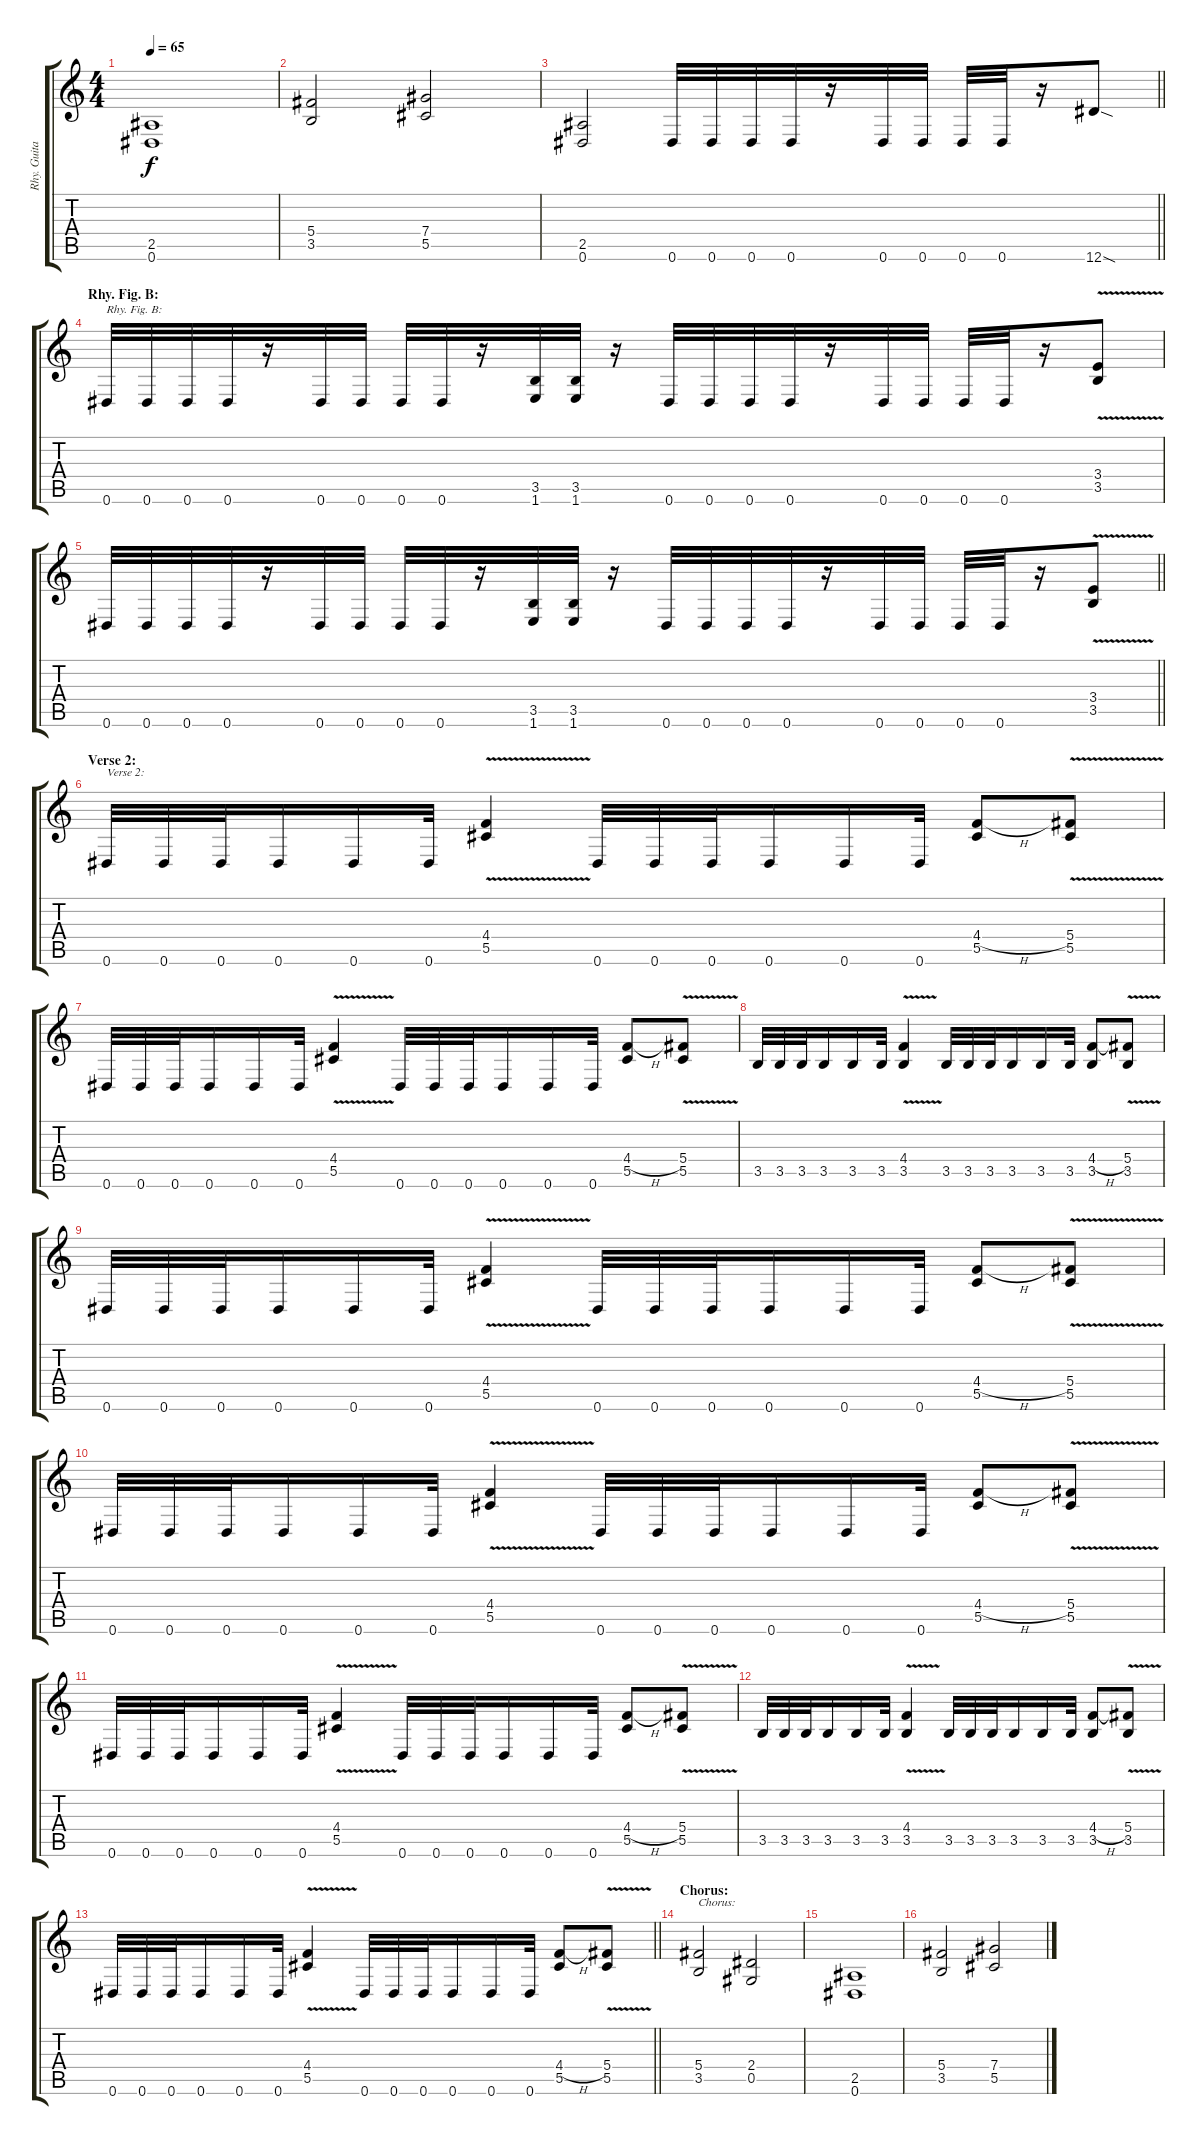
\track ("Rhy. Guitar 2" "Rhy. Guita") {instrument distortionguitar}
\staff {score tabs}
\tuning (Eb4 Bb3 Gb3 Db3 Ab2 Eb2) {hide}
\ts (4 4)
\tempo 65
\clef g2
\ks c
(2.5 0.6).1{dy f} |
(5.4 3.5).2 (7.4 5.5).2 |
\barLineRight lightlight
(2.5 0.6).2 0.6.32 0.6.32 0.6.32 0.6.32 r.16 0.6.32 0.6.32 0.6.32 0.6.32 r.16 12.6{sod}.8 |
\section ("" "Rhy. Fig. B:")
0.6.32{txt "Rhy. Fig. B:"} 0.6.32 0.6.32 0.6.32 r.16 0.6.32 0.6.32 0.6.32 0.6.32 r.16 (3.5 1.6).32 (3.5 1.6).32 r.16 0.6.32 0.6.32 0.6.32 0.6.32 r.16 0.6.32 0.6.32 0.6.32 0.6.32 r.16 (3.4 3.5{v}).8 |
\barLineRight lightlight
0.6.32 0.6.32 0.6.32 0.6.32 r.16 0.6.32 0.6.32 0.6.32 0.6.32 r.16 (3.5 1.6).32 (3.5 1.6).32 r.16 0.6.32 0.6.32 0.6.32 0.6.32 r.16 0.6.32 0.6.32 0.6.32 0.6.32 r.16 (3.4 3.5{v}).8 |
\section ("" "Verse 2:")
0.6.32{txt "Verse 2:"} 0.6.32 0.6.32 0.6.16 0.6.16 0.6.32 (4.4{v} 5.5).4 0.6.32 0.6.32 0.6.32 0.6.16 0.6.16 0.6.32 (4.4{h} 5.5).8 (5.4{v} 5.5).8 |
0.6.32 0.6.32 0.6.32 0.6.16 0.6.16 0.6.32 (4.4{v} 5.5).4 0.6.32 0.6.32 0.6.32 0.6.16 0.6.16 0.6.32 (4.4{h} 5.5).8 (5.4{v} 5.5).8 |
3.5.32 3.5.32 3.5.32 3.5.16 3.5.16 3.5.32 (4.4{v} 3.5).4 3.5.32 3.5.32 3.5.32 3.5.16 3.5.16 3.5.32 (4.4{h} 3.5).8 (5.4{v} 3.5).8 |
0.6.32 0.6.32 0.6.32 0.6.16 0.6.16 0.6.32 (4.4{v} 5.5).4 0.6.32 0.6.32 0.6.32 0.6.16 0.6.16 0.6.32 (4.4{h} 5.5).8 (5.4{v} 5.5).8 |
0.6.32 0.6.32 0.6.32 0.6.16 0.6.16 0.6.32 (4.4{v} 5.5).4 0.6.32 0.6.32 0.6.32 0.6.16 0.6.16 0.6.32 (4.4{h} 5.5).8 (5.4{v} 5.5).8 |
0.6.32 0.6.32 0.6.32 0.6.16 0.6.16 0.6.32 (4.4{v} 5.5).4 0.6.32 0.6.32 0.6.32 0.6.16 0.6.16 0.6.32 (4.4{h} 5.5).8 (5.4{v} 5.5).8 |
3.5.32 3.5.32 3.5.32 3.5.16 3.5.16 3.5.32 (4.4{v} 3.5).4 3.5.32 3.5.32 3.5.32 3.5.16 3.5.16 3.5.32 (4.4{h} 3.5).8 (5.4{v} 3.5).8 |
\barLineRight lightlight
0.6.32 0.6.32 0.6.32 0.6.16 0.6.16 0.6.32 (4.4{v} 5.5).4 0.6.32 0.6.32 0.6.32 0.6.16 0.6.16 0.6.32 (4.4{h} 5.5).8 (5.4{v} 5.5).8 |
\section ("" "Chorus:")
(5.4 3.5).2{txt "Chorus:"} (2.4 0.5).2 |
(2.5 0.6).1 |
(5.4 3.5).2 (7.4 5.5).2
